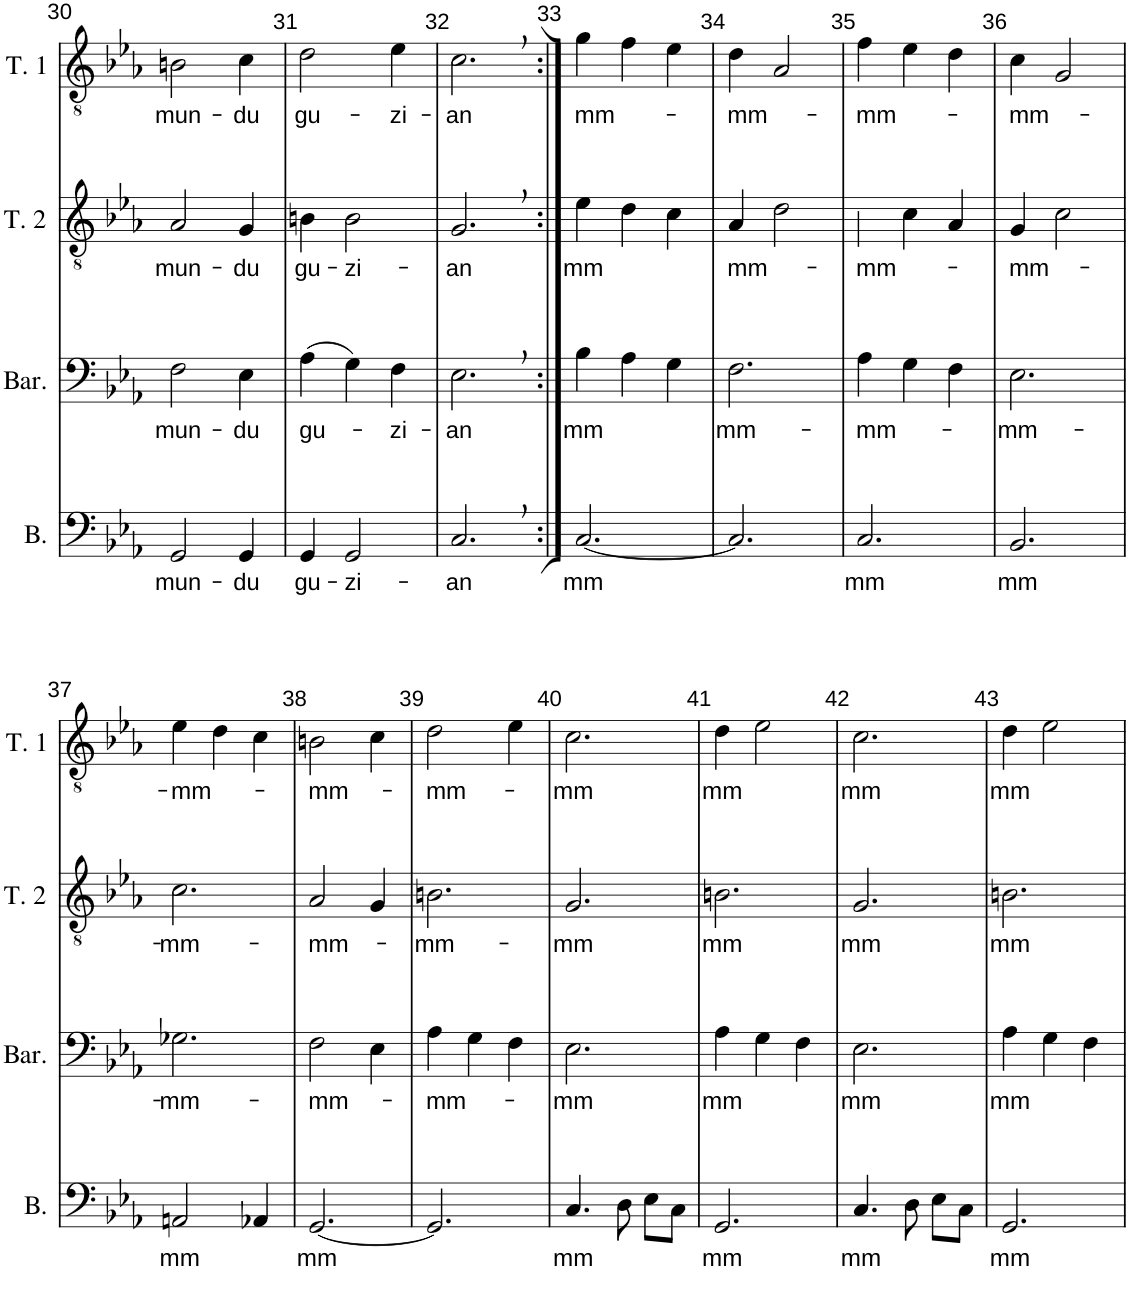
**kern	**text	**kern	**text	**kern	**text	**kern	**text
*part4	*part4	*part3	*part3	*part2	*part2	*part1	*part1
*staff4	*staff4	*staff3	*staff3	*staff2	*staff2	*staff1	*staff1
*I"Basse	*	*I"Baryton	*	*I"Ténor 2	*	*I"Ténor 1	*
*I'B.	*	*I'Bar.	*	*I'T. 2	*	*I'T. 1	*
!!LO:PB:g=z
*clefF4	*	*clefF4	*	*clefGv2	*	*clefGv2	*
*k[b-e-a-]	*	*k[b-e-a-]	*	*k[b-e-a-]	*	*k[b-e-a-]	*
*M3/4	*	*M3/4	*	*M3/4	*	*M3/4	*
=30	=30	=30	=30	=30	=30	=30	=30
!	!LO:LY:b	!	!LO:LY:b	!	!LO:LY:b	!	!LO:LY:b
2GG/	mun-	2F\	mun-	2A-/	mun-	2Bn\	mun-
!	!LO:LY:b	!	!LO:LY:b	!	!LO:LY:b	!	!LO:LY:b
4GG/	-du	4E-\	-du	4G/	-du	4c\	-du
=31	=31	=31	=31	=31	=31	=31	=31
!	!LO:LY:b	!	!LO:LY:b	!	!LO:LY:b	!	!LO:LY:b
4GG/	gu-	(4A-\	gu-	4Bn\	gu-	2d\	gu-
!	!LO:LY:b	!	!	!	!LO:LY:b	!	!
2GG/	-zi-	4G\)	.	2B\	-zi-	.	.
!	!	!	!LO:LY:b	!	!	!	!LO:LY:b
.	.	4F\	-zi-	.	.	4e-\	-zi-
=32	=32	=32	=32	=32	=32	=32	=32
!	!LO:LY:b	!	!LO:LY:b	!	!LO:LY:b	!	!LO:LY:b
2.C,/	-an	2.E-,\	-an	2.G,/	-an	2.c,\	-an
=33:|!	=33:|!	=33:|!	=33:|!	=33:|!	=33:|!	=33:|!	=33:|!
!	!LO:LY:b	!	!LO:LY:b	!	!LO:LY:b	!	!LO:LY:b
[2.C/	mm	4B-\	mm	4e-\	mm	4g\	mm-
.	.	4A-\	.	4d\	.	4f\	.
.	.	4G\	.	4c\	.	4e-\	.
=34	=34	=34	=34	=34	=34	=34	=34
!	!	!	!LO:LY:b	!	!LO:LY:b	!	!LO:LY:b
2.C/]	.	2.F\	mm-	4A-/	mm-	4d\	mm-
.	.	.	.	2d\	.	2A-/	.
=35	=35	=35	=35	=35	=35	=35	=35
!	!LO:LY:b	!	!LO:LY:b	!	!LO:LY:b	!	!LO:LY:b
2.C/	mm	4A-\	mm-	4d\	mm-	4f\	mm-
.	.	4G\	.	4c\	.	4e-\	.
.	.	4F\	.	4A-/	.	4d\	.
=36	=36	=36	=36	=36	=36	=36	=36
!	!LO:LY:b	!	!LO:LY:b	!	!LO:LY:b	!	!LO:LY:b
2.BB-/	mm	2.E-\	mm-	4G/	mm-	4c\	mm-
.	.	.	.	2c\	.	2G/	.
!!LO:LB:g=z
=37	=37	=37	=37	=37	=37	=37	=37
!	!LO:LY:b	!	!LO:LY:b	!	!LO:LY:b	!	!LO:LY:b
2AAn/	mm	2.G-X\	mm-	2.c\	mm-	4e-\	mm-
.	.	.	.	.	.	4d\	.
4AA-X/	.	.	.	.	.	4c\	.
=38	=38	=38	=38	=38	=38	=38	=38
!	!LO:LY:b	!	!LO:LY:b	!	!LO:LY:b	!	!LO:LY:b
[2.GG/	mm	2F\	mm-	2A-/	mm-	2Bn\	mm-
.	.	4E-\	.	4G/	.	4c\	.
=39	=39	=39	=39	=39	=39	=39	=39
!	!	!	!LO:LY:b	!	!LO:LY:b	!	!LO:LY:b
2.GG/]	.	4A-\	mm-	2.Bn\	mm-	2d\	mm-
.	.	4G\	.	.	.	.	.
.	.	4F\	.	.	.	4e-\	.
=40	=40	=40	=40	=40	=40	=40	=40
!	!LO:LY:b	!	!LO:LY:b	!	!LO:LY:b	!	!LO:LY:b
4.C/	mm	2.E-\	mm	2.G/	mm	2.c\	mm
8D\	.	.	.	.	.	.	.
8E-\L	.	.	.	.	.	.	.
8C\J	.	.	.	.	.	.	.
=41	=41	=41	=41	=41	=41	=41	=41
!	!LO:LY:b	!	!LO:LY:b	!	!LO:LY:b	!	!LO:LY:b
2.GG/	mm	4A-\	mm	2.Bn\	mm	4d\	mm
.	.	4G\	.	.	.	2e-\	.
.	.	4F\	.	.	.	.	.
=42	=42	=42	=42	=42	=42	=42	=42
!	!LO:LY:b	!	!LO:LY:b	!	!LO:LY:b	!	!LO:LY:b
4.C/	mm	2.E-\	mm	2.G/	mm	2.c\	mm
8D\	.	.	.	.	.	.	.
8E-\L	.	.	.	.	.	.	.
8C\J	.	.	.	.	.	.	.
=43	=43	=43	=43	=43	=43	=43	=43
!	!LO:LY:b	!	!LO:LY:b	!	!LO:LY:b	!	!LO:LY:b
2.GG/	mm	4A-\	mm	2.Bn\	mm	4d\	mm
.	.	4G\	.	.	.	2e-\	.
.	.	4F\	.	.	.	.	.
=	=	=	=	=	=	=	=
*-	*-	*-	*-	*-	*-	*-	*-
